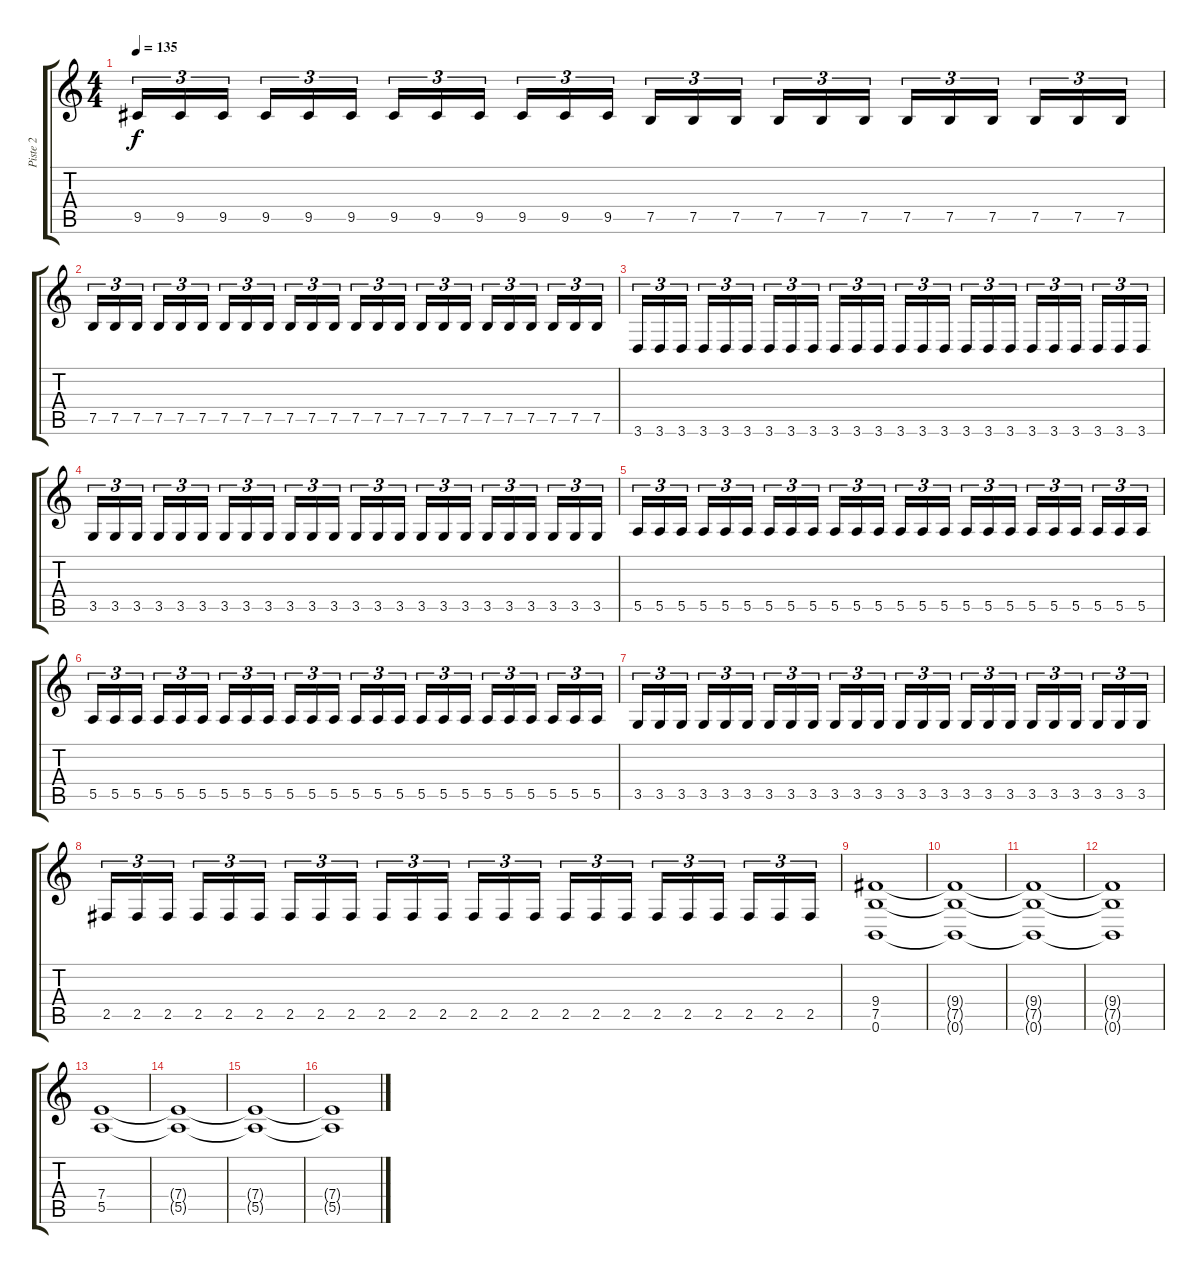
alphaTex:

\track ("Piste 2" "Piste 2") {instrument distortionguitar}
\staff {score tabs}
\tuning (B3 Gb3 D3 A2 E2 B1) {hide}
\ts (4 4)
\tempo 135
\clef g2
\ks c
9.5.16{tu (3 2) dy f} 9.5.16{tu (3 2)} 9.5.16{tu (3 2)} 9.5.16{tu (3 2)} 9.5.16{tu (3 2)} 9.5.16{tu (3 2)} 9.5.16{tu (3 2)} 9.5.16{tu (3 2)} 9.5.16{tu (3 2)} 9.5.16{tu (3 2)} 9.5.16{tu (3 2)} 9.5.16{tu (3 2)} 7.5.16{tu (3 2)} 7.5.16{tu (3 2)} 7.5.16{tu (3 2)} 7.5.16{tu (3 2)} 7.5.16{tu (3 2)} 7.5.16{tu (3 2)} 7.5.16{tu (3 2)} 7.5.16{tu (3 2)} 7.5.16{tu (3 2)} 7.5.16{tu (3 2)} 7.5.16{tu (3 2)} 7.5.16{tu (3 2)} |
7.5.16{tu (3 2)} 7.5.16{tu (3 2)} 7.5.16{tu (3 2)} 7.5.16{tu (3 2)} 7.5.16{tu (3 2)} 7.5.16{tu (3 2)} 7.5.16{tu (3 2)} 7.5.16{tu (3 2)} 7.5.16{tu (3 2)} 7.5.16{tu (3 2)} 7.5.16{tu (3 2)} 7.5.16{tu (3 2)} 7.5.16{tu (3 2)} 7.5.16{tu (3 2)} 7.5.16{tu (3 2)} 7.5.16{tu (3 2)} 7.5.16{tu (3 2)} 7.5.16{tu (3 2)} 7.5.16{tu (3 2)} 7.5.16{tu (3 2)} 7.5.16{tu (3 2)} 7.5.16{tu (3 2)} 7.5.16{tu (3 2)} 7.5.16{tu (3 2)} |
3.6.16{tu (3 2)} 3.6.16{tu (3 2)} 3.6.16{tu (3 2)} 3.6.16{tu (3 2)} 3.6.16{tu (3 2)} 3.6.16{tu (3 2)} 3.6.16{tu (3 2)} 3.6.16{tu (3 2)} 3.6.16{tu (3 2)} 3.6.16{tu (3 2)} 3.6.16{tu (3 2)} 3.6.16{tu (3 2)} 3.6.16{tu (3 2)} 3.6.16{tu (3 2)} 3.6.16{tu (3 2)} 3.6.16{tu (3 2)} 3.6.16{tu (3 2)} 3.6.16{tu (3 2)} 3.6.16{tu (3 2)} 3.6.16{tu (3 2)} 3.6.16{tu (3 2)} 3.6.16{tu (3 2)} 3.6.16{tu (3 2)} 3.6.16{tu (3 2)} |
3.5.16{tu (3 2)} 3.5.16{tu (3 2)} 3.5.16{tu (3 2)} 3.5.16{tu (3 2)} 3.5.16{tu (3 2)} 3.5.16{tu (3 2)} 3.5.16{tu (3 2)} 3.5.16{tu (3 2)} 3.5.16{tu (3 2)} 3.5.16{tu (3 2)} 3.5.16{tu (3 2)} 3.5.16{tu (3 2)} 3.5.16{tu (3 2)} 3.5.16{tu (3 2)} 3.5.16{tu (3 2)} 3.5.16{tu (3 2)} 3.5.16{tu (3 2)} 3.5.16{tu (3 2)} 3.5.16{tu (3 2)} 3.5.16{tu (3 2)} 3.5.16{tu (3 2)} 3.5.16{tu (3 2)} 3.5.16{tu (3 2)} 3.5.16{tu (3 2)} |
5.5.16{tu (3 2)} 5.5.16{tu (3 2)} 5.5.16{tu (3 2)} 5.5.16{tu (3 2)} 5.5.16{tu (3 2)} 5.5.16{tu (3 2)} 5.5.16{tu (3 2)} 5.5.16{tu (3 2)} 5.5.16{tu (3 2)} 5.5.16{tu (3 2)} 5.5.16{tu (3 2)} 5.5.16{tu (3 2)} 5.5.16{tu (3 2)} 5.5.16{tu (3 2)} 5.5.16{tu (3 2)} 5.5.16{tu (3 2)} 5.5.16{tu (3 2)} 5.5.16{tu (3 2)} 5.5.16{tu (3 2)} 5.5.16{tu (3 2)} 5.5.16{tu (3 2)} 5.5.16{tu (3 2)} 5.5.16{tu (3 2)} 5.5.16{tu (3 2)} |
5.5.16{tu (3 2)} 5.5.16{tu (3 2)} 5.5.16{tu (3 2)} 5.5.16{tu (3 2)} 5.5.16{tu (3 2)} 5.5.16{tu (3 2)} 5.5.16{tu (3 2)} 5.5.16{tu (3 2)} 5.5.16{tu (3 2)} 5.5.16{tu (3 2)} 5.5.16{tu (3 2)} 5.5.16{tu (3 2)} 5.5.16{tu (3 2)} 5.5.16{tu (3 2)} 5.5.16{tu (3 2)} 5.5.16{tu (3 2)} 5.5.16{tu (3 2)} 5.5.16{tu (3 2)} 5.5.16{tu (3 2)} 5.5.16{tu (3 2)} 5.5.16{tu (3 2)} 5.5.16{tu (3 2)} 5.5.16{tu (3 2)} 5.5.16{tu (3 2)} |
3.5.16{tu (3 2)} 3.5.16{tu (3 2)} 3.5.16{tu (3 2)} 3.5.16{tu (3 2)} 3.5.16{tu (3 2)} 3.5.16{tu (3 2)} 3.5.16{tu (3 2)} 3.5.16{tu (3 2)} 3.5.16{tu (3 2)} 3.5.16{tu (3 2)} 3.5.16{tu (3 2)} 3.5.16{tu (3 2)} 3.5.16{tu (3 2)} 3.5.16{tu (3 2)} 3.5.16{tu (3 2)} 3.5.16{tu (3 2)} 3.5.16{tu (3 2)} 3.5.16{tu (3 2)} 3.5.16{tu (3 2)} 3.5.16{tu (3 2)} 3.5.16{tu (3 2)} 3.5.16{tu (3 2)} 3.5.16{tu (3 2)} 3.5.16{tu (3 2)} |
2.5.16{tu (3 2)} 2.5.16{tu (3 2)} 2.5.16{tu (3 2)} 2.5.16{tu (3 2)} 2.5.16{tu (3 2)} 2.5.16{tu (3 2)} 2.5.16{tu (3 2)} 2.5.16{tu (3 2)} 2.5.16{tu (3 2)} 2.5.16{tu (3 2)} 2.5.16{tu (3 2)} 2.5.16{tu (3 2)} 2.5.16{tu (3 2)} 2.5.16{tu (3 2)} 2.5.16{tu (3 2)} 2.5.16{tu (3 2)} 2.5.16{tu (3 2)} 2.5.16{tu (3 2)} 2.5.16{tu (3 2)} 2.5.16{tu (3 2)} 2.5.16{tu (3 2)} 2.5.16{tu (3 2)} 2.5.16{tu (3 2)} 2.5.16{tu (3 2)} |
(9.4 7.5 0.6).1 |
(9.4{t} 7.5{t} 0.6{t}).1 |
(9.4{t} 7.5{t} 0.6{t}).1 |
(9.4{t} 7.5{t} 0.6{t}).1 |
(7.4 5.5).1 |
(7.4{t} 5.5{t}).1 |
(7.4{t} 5.5{t}).1 |
(7.4{t} 5.5{t}).1
